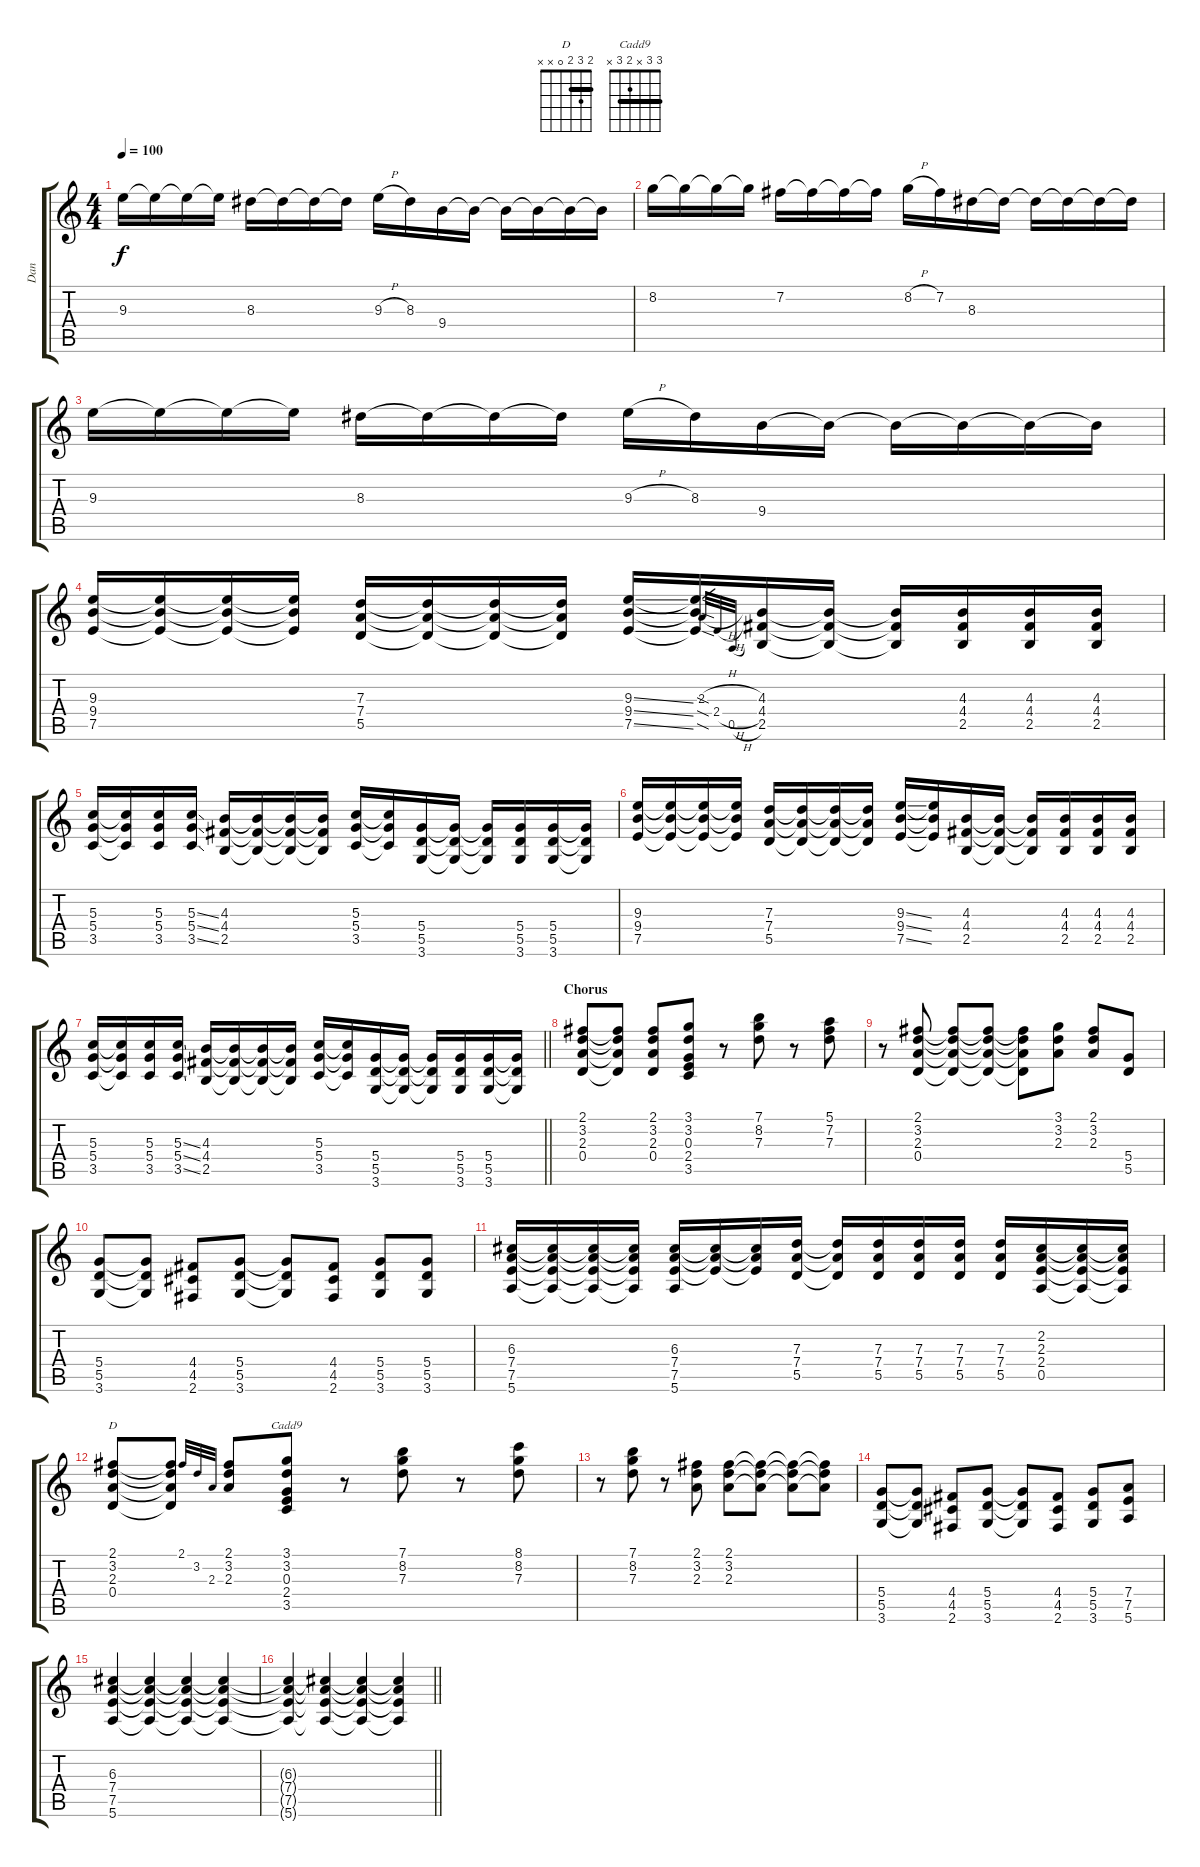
\track ("Dan" "Dan") {instrument overdrivenguitar}
\staff {score tabs}
\tuning (E4 B3 G3 D3 A2 E2) {hide}
\chord ("D" 2 3 2 0 x x) {barre 2}
\chord ("Cadd9" 3 3 x 2 3 x) {barre 3}
\ts (4 4)
\tempo 100
\clef g2
\ks c
9.3.16{dy f} 9.3{t}.16 9.3{t}.16 9.3{t}.16 8.3.16 8.3{t}.16 8.3{t}.16 8.3{t}.16 9.3{h}.16 8.3.16 9.4.16 9.4{t}.16 9.4{t}.16 9.4{t}.16 9.4{t}.16 9.4{t}.16 |
8.2.16 8.2{t}.16 8.2{t}.16 8.2{t}.16 7.2.16 7.2{t}.16 7.2{t}.16 7.2{t}.16 8.2{h}.16 7.2.16 8.3.16 8.3{t}.16 8.3{t}.16 8.3{t}.16 8.3{t}.16 8.3{t}.16 |
9.3.16 9.3{t}.16 9.3{t}.16 9.3{t}.16 8.3.16 8.3{t}.16 8.3{t}.16 8.3{t}.16 9.3{h}.16 8.3.16 9.4.16 9.4{t}.16 9.4{t}.16 9.4{t}.16 9.4{t}.16 9.4{t}.16 |
(9.3 9.4 7.5).16 (9.3{t} 9.4{t} 7.5{t}).16 (9.3{t} 9.4{t} 7.5{t}).16 (9.3{t} 9.4{t} 7.5{t}).16 (7.3 7.4 5.5).16 (7.3{t} 7.4{t} 5.5{t}).16 (7.3{t} 7.4{t} 5.5{t}).16 (7.3{t} 7.4{t} 5.5{t}).16 (9.3{ss} 9.4{ss} 7.5{ss}).16 (9.3{sod t} 9.4{sod t} 7.5{sod t}).16 2.3{h}.32{gr} 2.4{h}.32{gr} 0.5{h}.32{gr} (4.3 4.4 2.5).16 (4.3{t} 4.4{t} 2.5{t}).16 (4.3{t} 4.4{t} 2.5{t}).16 (4.3 4.4 2.5).16 (4.3 4.4 2.5).16 (4.3 4.4 2.5).16 |
(5.3 5.4 3.5).16 (5.3{t} 5.4{t} 3.5{t}).16 (5.3 5.4 3.5).16 (5.3{ss} 5.4{ss} 3.5{ss}).16 (4.3 4.4 2.5).16 (4.3{t} 4.4{t} 2.5{t}).16 (4.3{t} 4.4{t} 2.5{t}).16 (4.3{t} 4.4{t} 2.5{t}).16 (5.3 5.4 3.5).16 (5.3{t} 5.4{t} 3.5{t}).16 (5.4 5.5 3.6).16 (5.4{t} 5.5{t} 3.6{t}).16 (5.4{t} 5.5{t} 3.6{t}).16 (5.4 5.5 3.6).16 (5.4 5.5 3.6).16 (5.4{t} 5.5{t} 3.6{t}).16 |
(9.3 9.4 7.5).16 (9.3{t} 9.4{t} 7.5{t}).16 (9.3{t} 9.4{t} 7.5{t}).16 (9.3{t} 9.4{t} 7.5{t}).16 (7.3 7.4 5.5).16 (7.3{t} 7.4{t} 5.5{t}).16 (7.3{t} 7.4{t} 5.5{t}).16 (7.3{t} 7.4{t} 5.5{t}).16 (9.3{ss} 9.4{ss} 7.5{ss}).16 (9.3{t} 9.4{t} 7.5{t}).16 (4.3 4.4 2.5).16 (4.3{t} 4.4{t} 2.5{t}).16 (4.3{t} 4.4{t} 2.5{t}).16 (4.3 4.4 2.5).16 (4.3 4.4 2.5).16 (4.3 4.4 2.5).16 |
\barLineRight lightlight
(5.3 5.4 3.5).16 (5.3{t} 5.4{t} 3.5{t}).16 (5.3 5.4 3.5).16 (5.3{ss} 5.4{ss} 3.5{ss}).16 (4.3 4.4 2.5).16 (4.3{t} 4.4{t} 2.5{t}).16 (4.3{t} 4.4{t} 2.5{t}).16 (4.3{t} 4.4{t} 2.5{t}).16 (5.3 5.4 3.5).16 (5.3{t} 5.4{t} 3.5{t}).16 (5.4 5.5 3.6).16 (5.4{t} 5.5{t} 3.6{t}).16 (5.4{t} 5.5{t} 3.6{t}).16 (5.4 5.5 3.6).16 (5.4 5.5 3.6).16 (5.4{t} 5.5{t} 3.6{t}).16 |
\section ("" "Chorus")
(2.1 3.2 2.3 0.4).8 (2.1{t} 3.2{t} 2.3{t} 0.4{t}).8 (2.1 3.2 2.3 0.4).8 (3.1 3.2 0.3 2.4 3.5).8 r.8 (7.1 8.2 7.3).8 r.8 (5.1 7.2 7.3).8 |
r.8 (2.1 3.2 2.3 0.4).8 (2.1{t} 3.2{t} 2.3{t} 0.4{t}).8 (2.1{t} 3.2{t} 2.3{t} 0.4{t}).8 (2.1{t} 3.2{t} 2.3{t} 0.4{t}).8 (3.1 3.2 2.3).8 (2.1 3.2 2.3).8 (5.4 5.5).8 |
(5.4 5.5 3.6).8 (5.4{t} 5.5{t} 3.6{t}).8 (4.4 4.5 2.6).8 (5.4 5.5 3.6).8 (5.4{t} 5.5{t} 3.6{t}).8 (4.4 4.5 2.6).8 (5.4 5.5 3.6).8 (5.4 5.5 3.6).8 |
(6.3 7.4 7.5 5.6).16 (6.3{t} 7.4{t} 7.5{t} 5.6{t}).16 (6.3{t} 7.4{t} 7.5{t} 5.6{t}).16 (6.3{t} 7.4{t} 7.5{t} 5.6{t}).16 (6.3 7.4 7.5 5.6).16 (6.3{t} 7.4{t} 7.5{t}).16 (6.3{t} 7.4{t} 7.5{t}).16 (7.3 7.4 5.5).16 (7.3{t} 7.4{t} 5.5{t}).16 (7.3 7.4 5.5).16 (7.3 7.4 5.5).16 (7.3 7.4 5.5).16 (7.3 7.4 5.5).16 (2.2 2.3 2.4 0.5).16 (2.2{t} 2.3{t} 2.4{t} 0.5{t}).16 (2.2{t} 2.3{t} 2.4{t} 0.5{t}).16 |
(2.1 3.2 2.3 0.4).8{ch "D"} (2.1{t} 3.2{t} 2.3{t} 0.4{t}).8 2.1.32{gr onbeat} 3.2.32{gr onbeat} 2.3.32{gr onbeat} (2.1 3.2 2.3).8 (3.1 3.2 0.3 2.4 3.5).8{ch "Cadd9"} r.8 (7.1 8.2 7.3).8 r.8 (8.1 8.2 7.3).8 |
r.8 (7.1 8.2 7.3).8 r.8 (2.1 3.2 2.3).8 (2.1 3.2 2.3).8 (2.1{t} 3.2{t} 2.3{t}).8 (2.1{t} 3.2{t} 2.3{t}).8 (2.1{t} 3.2{t} 2.3{t}).8 |
(5.4 5.5 3.6).8 (5.4{t} 5.5{t} 3.6{t}).8 (4.4 4.5 2.6).8 (5.4 5.5 3.6).8 (5.4{t} 5.5{t} 3.6{t}).8 (4.4 4.5 2.6).8 (5.4 5.5 3.6).8 (7.4 7.5 5.6).8 |
(6.3 7.4 7.5 5.6).4 (6.3{t} 7.4{t} 7.5{t} 5.6{t}).4 (6.3{t} 7.4{t} 7.5{t} 5.6{t}).4 (6.3{t} 7.4{t} 7.5{t} 5.6{t}).4 |
\barLineRight lightlight
(6.3{t} 7.4{t} 7.5{t} 5.6{t}).4 (6.3{t} 7.4{t} 7.5{t} 5.6{t}).4 (6.3{t} 7.4{t} 7.5{t} 5.6{t}).4 (6.3{t} 7.4{t} 7.5{t} 5.6{t}).4
